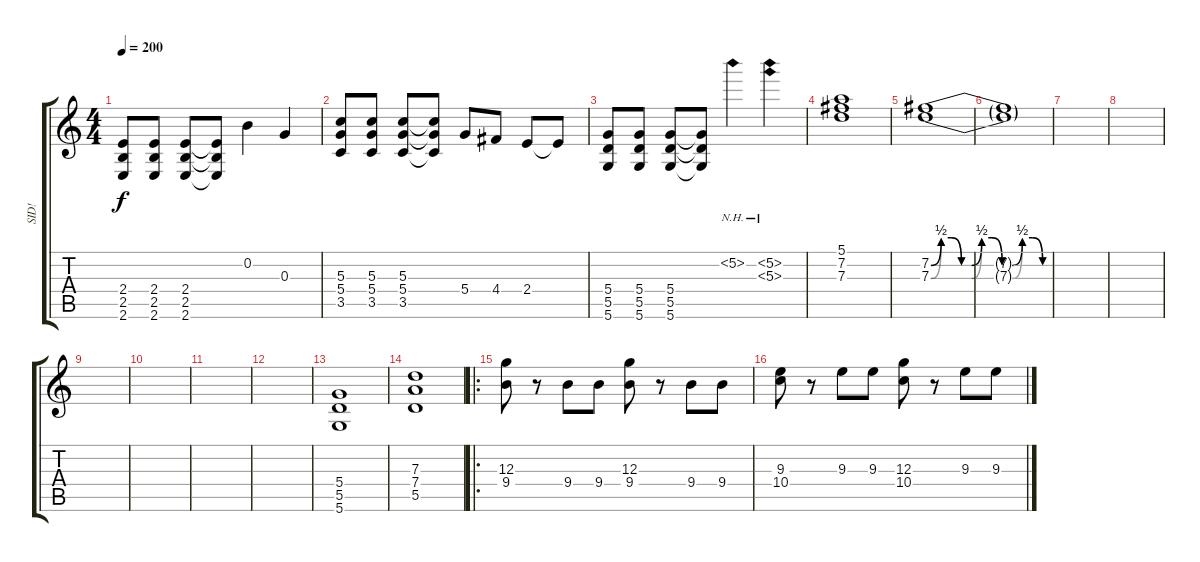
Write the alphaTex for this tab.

\track ("SID!" "SID!") {solo instrument distortionguitar}
\staff {score tabs}
\tuning (E4 B3 G3 D3 A2 D2) {hide}
\ts (4 4)
\tempo 200
\clef g2
\ks c
(2.4 2.5 2.6).8{dy f} (2.4 2.5 2.6).8 (2.4 2.5 2.6).8 (2.4{t} 2.5{t} 2.6{t}).8 0.2.4 0.3.4 |
(5.3 5.4 3.5).8 (5.3 5.4 3.5).8 (5.3 5.4 3.5).8 (5.3{t} 5.4{t} 3.5{t}).8 5.4.8 4.4.8 2.4.8 2.4{t}.8 |
(5.4 5.5 5.6).8 (5.4 5.5 5.6).8 (5.4 5.5 5.6).8 (5.4{t} 5.5{t} 5.6{t}).8 5.2{nh}.4 (5.2{nh} 5.3{nh}).4 |
(5.1 7.2 7.3).1 |
(7.2{be (custom 0 0 5 2 10 2 15 0 20 0 25 2 30 2 35 0 40 0 45 2 50 2 55 0 60 0)} 7.3{be (custom 0 0 5 2 10 2 15 0 20 0 25 2 30 2 35 0 40 0 45 2 50 2 55 0 60 0)}).1 |
(7.2{t} 7.3{t}).1 |
|
|
|
|
|
|
(5.4 5.5 5.6).1 |
(7.3 7.4 5.5).1 |
\ro
(12.3 9.4).8 r.8 9.4.8 9.4.8 (12.3 9.4).8 r.8 9.4.8 9.4.8 |
(9.3 10.4).8 r.8 9.3.8 9.3.8 (12.3 10.4).8 r.8 9.3.8 9.3.8
